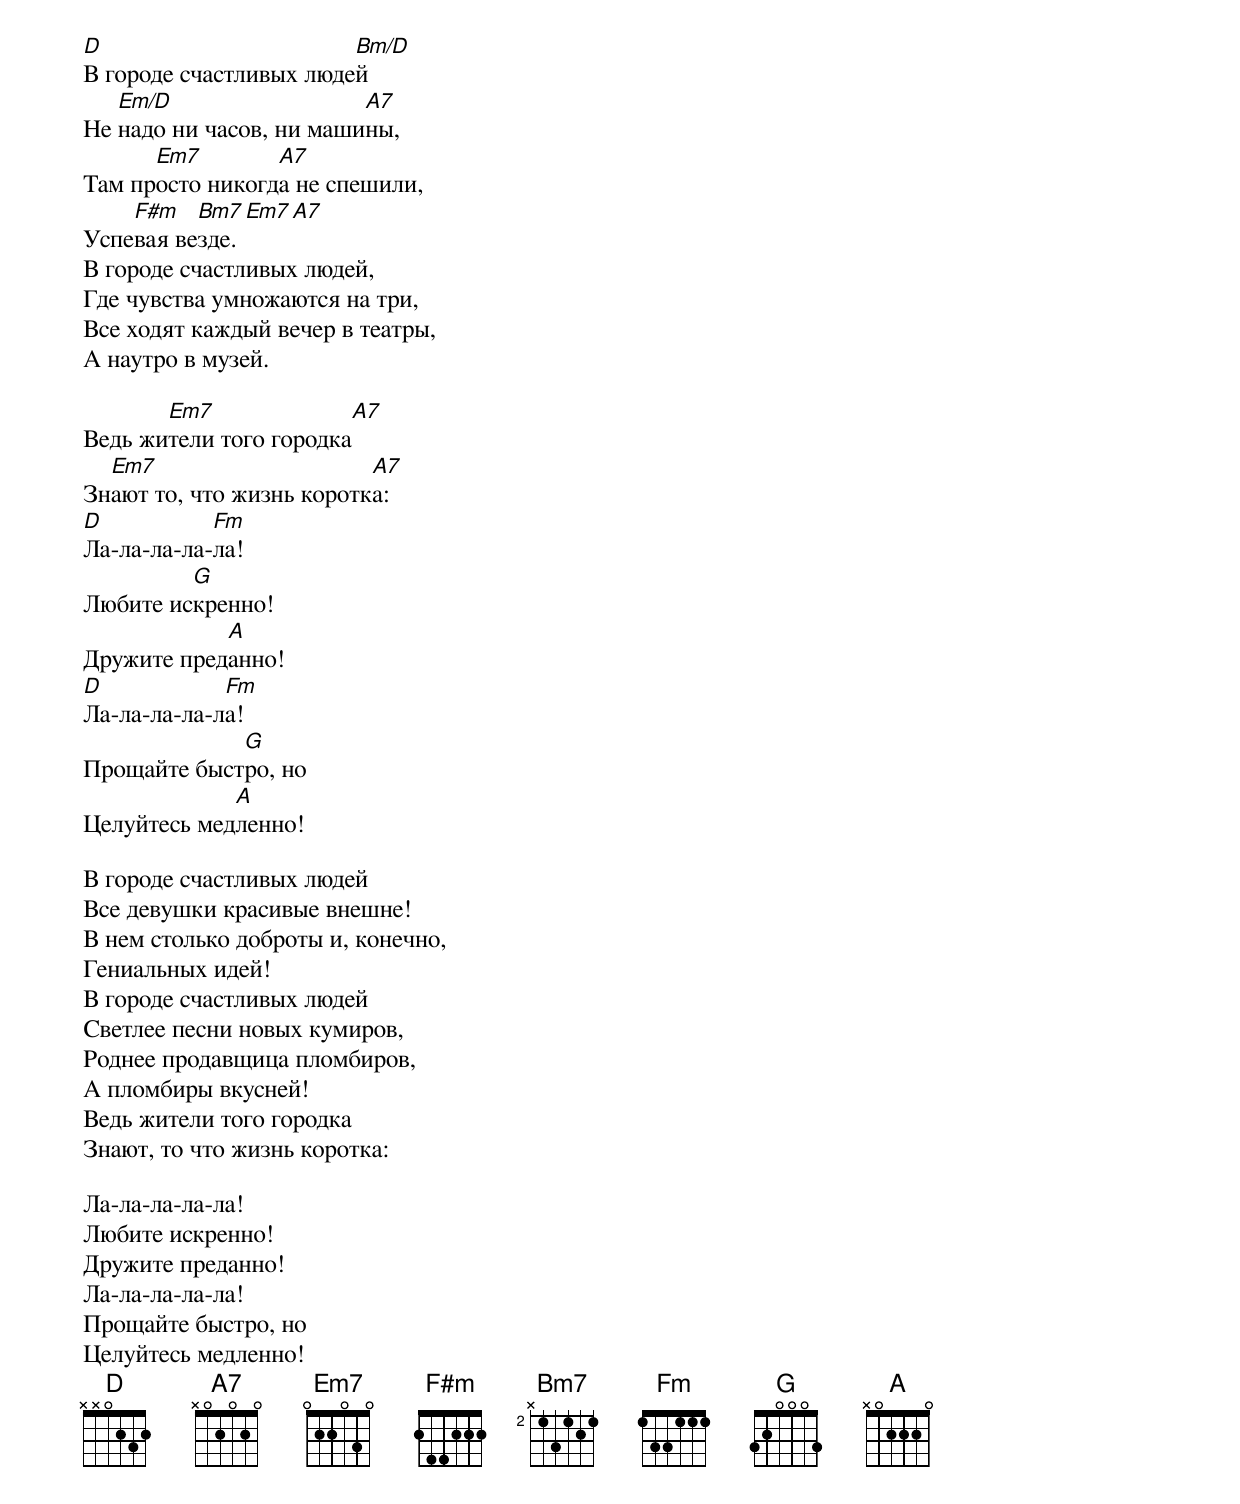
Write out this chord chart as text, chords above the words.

D                       Bm/D
В городе счастливых людей
   Em/D                  A7
Не надо ни часов, ни машины,
      Em7        A7
Там просто никогда не спешили,
    F#m   Bm7   Em7  A7
Успевая везде.
В городе счастливых людей,
Где чувства умножаются на три,
Все ходят каждый вечер в театры,
А наутро в музей.

       Em7              A7
Ведь жители того городка
  Em7                     A7
Знают то, что жизнь коротка:
D           Fm
Ла-ла-ла-ла-ла!
         G
Любите искренно!
            A
Дружите преданно!
D            Fm
Ла-ла-ла-ла-ла!
             G
Прощайте быстро, но
             A
Целуйтесь медленно!

В городе счастливых людей
Все девушки красивые внешне!
В нем столько доброты и, конечно,
Гениальных идей!
В городе счастливых людей
Светлее песни новых кумиров,
Роднее продавщица пломбиров,
А пломбиры вкусней!
Ведь жители того городка
Знают, то что жизнь коротка:

Ла-ла-ла-ла-ла!
Любите искренно!
Дружите преданно!
Ла-ла-ла-ла-ла!
Прощайте быстро, но
Целуйтесь медленно!
